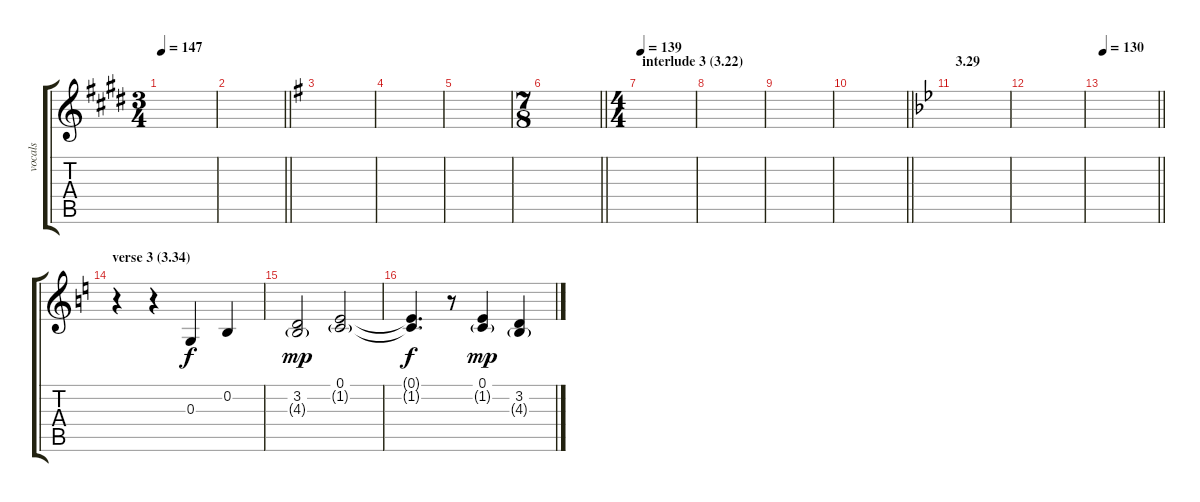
\track ("vocals" "vocals") {instrument clarinet}
\staff {score tabs}
\tuning (E4 B3 G3 D3 A2 E2) {hide}
\ts (3 4)
\tempo 147
\clef g2
\ks e
|
\barLineRight lightlight
|
\ks g
|
|
|
\ts (7 8)
\barLineRight lightlight
|
\ts (4 4)
\section ("" "interlude 3 (3.22)")
\tempo 139
|
|
|
\barLineRight lightlight
|
\section ("" "3.29")
\ks bb
|
|
\tempo 130
\barLineRight lightlight
|
\section ("" "verse 3 (3.34)")
\ks c
r.4 r.4 0.3.4 0.2.4 |
(3.2 4.3{g}).2{dy mp} (0.1 1.2{g}).2 |
(0.1{t} 1.2{t}).4{d dy f} r.8 (0.1 1.2{g}).4{dy mp} (3.2 4.3{g}).4
